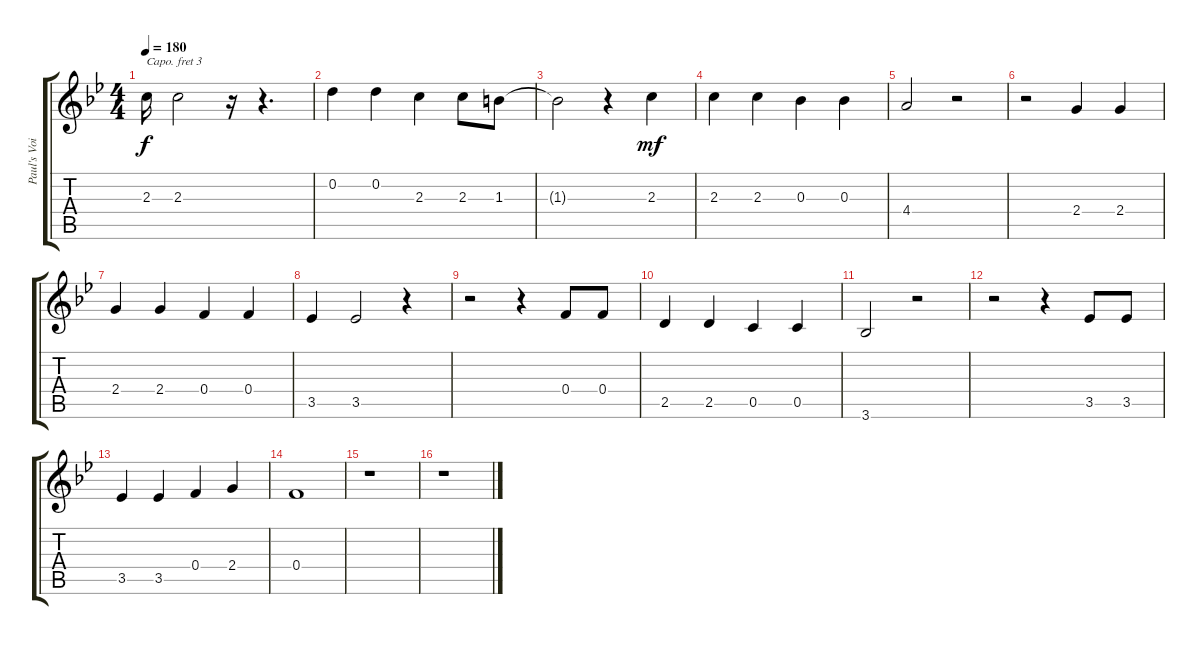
\track ("Paul's Voice" "Paul's Voi") {instrument electricguitarclean}
\staff {score tabs}
\capo 3
\tuning (E4 B3 G3 D3 A2 E2) {hide}
\ts (4 4)
\tempo 180
\clef g2
\ks bb
2.3{t}.16{dy f} 2.3.2 r.16 r.4{d} |
0.2.4 0.2.4 2.3.4 2.3.8 1.3.8 |
1.3{t}.2 r.4 2.3.4{dy mf} |
2.3.4 2.3.4 0.3.4 0.3.4 |
4.4.2 r.2 |
r.2 2.4.4 2.4.4 |
2.4.4 2.4.4 0.4.4 0.4.4 |
3.5.4 3.5.2 r.4 |
r.2 r.4 0.4.8 0.4.8 |
2.5.4 2.5.4 0.5.4 0.5.4 |
3.6.2 r.2 |
r.2 r.4 3.5.8 3.5.8 |
3.5.4 3.5.4 0.4.4 2.4.4 |
0.4.1 |
r.1 |
r.1
